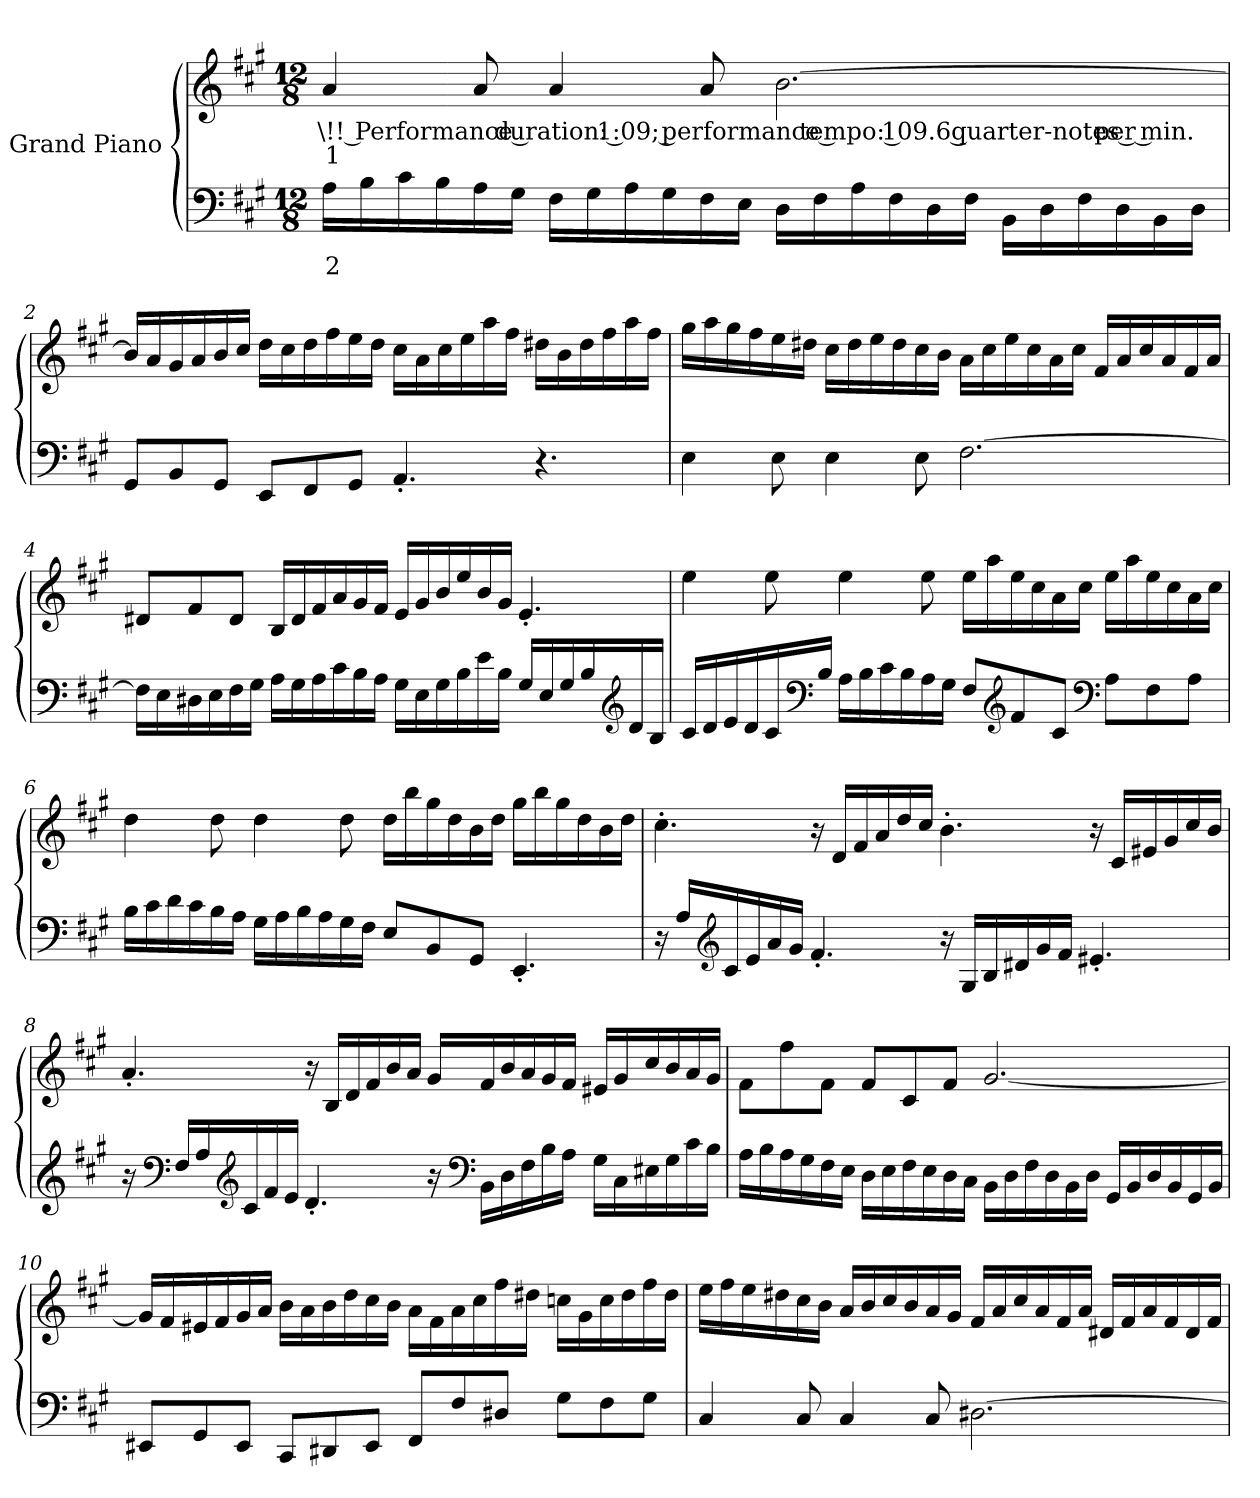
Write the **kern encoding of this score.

**kern	**text	**kern	**text	**text
*part2	*part2	*part1	*part1	*part1
*staff2	*staff2	*staff1	*staff1	*staff1
*I"Grand Piano	*	*I"Grand Piano	*	*
*clefF4	*	*clefG2	*	*
*k[f#c#g#]	*	*k[f#c#g#]	*	*
*M12/8	*	*M12/8	*	*
*MM109	*	*MM109	*	*
=1	=1	=1	=1	=1
!	!LO:LY:b	!	!LO:LY:b	!LO:LY:b
16Ai\LL	2	4aj/	\!! Performance duration: 1:09; performance tempo: 109.6 quarter-notes per min.	1
16Bi\	.	.	.	.
16c#i\	.	.	.	.
16Bi\	.	.	.	.
16Ai\	.	8aj/	.	.
16G#i\JJ	.	.	.	.
16F#i\LL	.	4aj/	.	.
16G#i\	.	.	.	.
16Ai\	.	.	.	.
16G#i\	.	.	.	.
16F#i\	.	8aj/	.	.
16Ei\JJ	.	.	.	.
16Di\LL	.	[2.bj\	.	.
16F#i\	.	.	.	.
16Ai\	.	.	.	.
16F#i\	.	.	.	.
16Di\	.	.	.	.
16F#i\JJ	.	.	.	.
16BBi\LL	.	.	.	.
16Di\	.	.	.	.
16F#i\	.	.	.	.
16Di\	.	.	.	.
16BBi\	.	.	.	.
16Di\JJ	.	.	.	.
!!LO:LB:g=z
=2	=2	=2	=2	=2
8GG#i/L	.	16bj/LL]	.	.
.	.	16aj/	.	.
8BBi/	.	16g#j/	.	.
.	.	16aj/	.	.
8GG#i/J	.	16bj/	.	.
.	.	16cc#j/JJ	.	.
8EEi/L	.	16ddj\LL	.	.
.	.	16cc#j\	.	.
8FF#i/	.	16ddj\	.	.
.	.	16ff#j\	.	.
8GG#i/J	.	16eej\	.	.
.	.	16ddj\JJ	.	.
4.AA'i/	.	16cc#j\LL	.	.
.	.	16aj\	.	.
.	.	16cc#j\	.	.
.	.	16eej\	.	.
.	.	16aaj\	.	.
.	.	16ff#j\JJ	.	.
4.r	.	16dd#Xj\LL	.	.
.	.	16bj\	.	.
.	.	16dd#j\	.	.
.	.	16ff#j\	.	.
.	.	16aaj\	.	.
.	.	16ff#j\JJ	.	.
!!LO:LB:g=z
=3	=3	=3	=3	=3
4Ei\	.	16gg#j\LL	.	.
.	.	16aaj\	.	.
.	.	16gg#j\	.	.
.	.	16ff#j\	.	.
8Ei\	.	16eej\	.	.
.	.	16dd#Xj\JJ	.	.
4Ei\	.	16cc#j\LL	.	.
.	.	16dd#j\	.	.
.	.	16eej\	.	.
.	.	16dd#j\	.	.
8Ei\	.	16cc#j\	.	.
.	.	16bj\JJ	.	.
[2.F#i\	.	16aj\LL	.	.
.	.	16cc#j\	.	.
.	.	16eej\	.	.
.	.	16cc#j\	.	.
.	.	16aj\	.	.
.	.	16cc#j\JJ	.	.
.	.	16f#j/LL	.	.
.	.	16aj/	.	.
.	.	16cc#j/	.	.
.	.	16aj/	.	.
.	.	16f#j/	.	.
.	.	16aj/JJ	.	.
!!LO:LB:g=z
=4	=4	=4	=4	=4
16F#i\LL]	.	8d#Xj/L	.	.
16Ei\	.	.	.	.
16D#Xi\	.	8f#j/	.	.
16Ei\	.	.	.	.
16F#i\	.	8d#j/J	.	.
16G#i\JJ	.	.	.	.
16Ai\LL	.	16Bj/LL	.	.
16G#i\	.	16d#j/	.	.
16Ai\	.	16f#j/	.	.
16c#i\	.	16aj/	.	.
16Bi\	.	16g#j/	.	.
16Ai\JJ	.	16f#j/JJ	.	.
16G#i\LL	.	16ej/LL	.	.
16Ei\	.	16g#j/	.	.
16G#i\	.	16bj/	.	.
16Bi\	.	16eej/	.	.
16ei\	.	16bj/	.	.
16Bi\JJ	.	16g#j/JJ	.	.
16G#i/LL	.	4.e'j/	.	.
16Ei/	.	.	.	.
16G#i/	.	.	.	.
16Bi/	.	.	.	.
*clefG2	*	*	*	*
16di/	.	.	.	.
16Bi/JJ	.	.	.	.
!!LO:LB:g=z
=5	=5	=5	=5	=5
16c#i/LL	.	4eej\	.	.
16di/	.	.	.	.
16ei/	.	.	.	.
16di/	.	.	.	.
16c#i/	.	8eej\	.	.
*clefF4	*	*	*	*
16Bi/JJ	.	.	.	.
16Ai\LL	.	4eej\	.	.
16Bi\	.	.	.	.
16c#i\	.	.	.	.
16Bi\	.	.	.	.
16Ai\	.	8eej\	.	.
16G#i\JJ	.	.	.	.
8F#i/L	.	16eej\LL	.	.
.	.	16aaj\	.	.
*clefG2	*	*	*	*
8f#i/	.	16eej\	.	.
.	.	16cc#j\	.	.
8c#i/J	.	16aj\	.	.
.	.	16cc#j\JJ	.	.
*clefF4	*	*	*	*
8Ai\L	.	16eej\LL	.	.
.	.	16aaj\	.	.
8F#i\	.	16eej\	.	.
.	.	16cc#j\	.	.
8Ai\J	.	16aj\	.	.
.	.	16cc#j\JJ	.	.
!!LO:PB:g=z
=6	=6	=6	=6	=6
16Bi\LL	.	4ddj\	.	.
16c#i\	.	.	.	.
16di\	.	.	.	.
16c#i\	.	.	.	.
16Bi\	.	8ddj\	.	.
16Ai\JJ	.	.	.	.
16G#i\LL	.	4ddj\	.	.
16Ai\	.	.	.	.
16Bi\	.	.	.	.
16Ai\	.	.	.	.
16G#i\	.	8ddj\	.	.
16F#i\JJ	.	.	.	.
8Ei/L	.	16ddj\LL	.	.
.	.	16bbj\	.	.
8BBi/	.	16gg#j\	.	.
.	.	16ddj\	.	.
8GG#i/J	.	16bj\	.	.
.	.	16ddj\JJ	.	.
4.EE'i/	.	16gg#j\LL	.	.
.	.	16bbj\	.	.
.	.	16gg#j\	.	.
.	.	16ddj\	.	.
.	.	16bj\	.	.
.	.	16ddj\JJ	.	.
!!LO:PB:g=z
=7	=7	=7	=7	=7
16r	.	4.cc#'j\	.	.
16Ai/LL	.	.	.	.
*clefG2	*	*	*	*
16c#i/	.	.	.	.
16ei/	.	.	.	.
16ai/	.	.	.	.
16g#i/JJ	.	.	.	.
4.f#'i/	.	16r	.	.
.	.	16dj/LL	.	.
.	.	16f#j/	.	.
.	.	16aj/	.	.
.	.	16ddj/	.	.
.	.	16cc#j/JJ	.	.
16r	.	4.b'j\	.	.
16G#i/LL	.	.	.	.
16Bi/	.	.	.	.
16d#Xi/	.	.	.	.
16g#i/	.	.	.	.
16f#i/JJ	.	.	.	.
4.e#X'i/	.	16r	.	.
.	.	16c#j/LL	.	.
.	.	16e#Xj/	.	.
.	.	16g#j/	.	.
.	.	16cc#j/	.	.
.	.	16bj/JJ	.	.
!!LO:LB:g=z
=8	=8	=8	=8	=8
16r	.	4.a'j/	.	.
*clefF4	*	*	*	*
16F#i/LL	.	.	.	.
16Ai/	.	.	.	.
*clefG2	*	*	*	*
16c#i/	.	.	.	.
16f#i/	.	.	.	.
16ei/JJ	.	.	.	.
4.d'i/	.	16r	.	.
.	.	16Bj/LL	.	.
.	.	16dj/	.	.
.	.	16f#j/	.	.
.	.	16bj/	.	.
.	.	16aj/JJ	.	.
16r	.	16g#j/LL	.	.
*clefF4	*	*	*	*
16BBi\LL	.	16f#j/	.	.
16Di\	.	16bj/	.	.
16F#i\	.	16aj/	.	.
16Bi\	.	16g#j/	.	.
16Ai\JJ	.	16f#j/JJ	.	.
16G#i\LL	.	16e#Xj/LL	.	.
16C#i\	.	16g#j/	.	.
16E#Xi\	.	16cc#j/	.	.
16G#i\	.	16bj/	.	.
16c#i\	.	16aj/	.	.
16Bi\JJ	.	16g#j/JJ	.	.
!!LO:LB:g=z
=9	=9	=9	=9	=9
16Ai\LL	.	8f#j\L	.	.
16Bi\	.	.	.	.
16Ai\	.	8ff#j\	.	.
16G#i\	.	.	.	.
16F#i\	.	8f#j\J	.	.
16Ei\JJ	.	.	.	.
16Di\LL	.	8f#j/L	.	.
16Ei\	.	.	.	.
16F#i\	.	8c#j/	.	.
16Ei\	.	.	.	.
16Di\	.	8f#j/J	.	.
16C#i\JJ	.	.	.	.
16BBi\LL	.	[2.g#j/	.	.
16Di\	.	.	.	.
16F#i\	.	.	.	.
16Di\	.	.	.	.
16BBi\	.	.	.	.
16Di\JJ	.	.	.	.
16GG#i/LL	.	.	.	.
16BBi/	.	.	.	.
16Di/	.	.	.	.
16BBi/	.	.	.	.
16GG#i/	.	.	.	.
16BBi/JJ	.	.	.	.
!!LO:LB:g=z
=10	=10	=10	=10	=10
8EE#Xi/L	.	16g#j/LL]	.	.
.	.	16f#j/	.	.
8GG#i/	.	16e#Xj/	.	.
.	.	16f#j/	.	.
8EE#i/J	.	16g#j/	.	.
.	.	16aj/JJ	.	.
8CC#i/L	.	16bj\LL	.	.
.	.	16aj\	.	.
8DD#Xi/	.	16bj\	.	.
.	.	16ddj\	.	.
8EE#i/J	.	16cc#j\	.	.
.	.	16bj\JJ	.	.
8FF#i/L	.	16aj\LL	.	.
.	.	16f#j\	.	.
8F#i/	.	16aj\	.	.
.	.	16cc#j\	.	.
8D#Xi/J	.	16ff#j\	.	.
.	.	16dd#Xj\JJ	.	.
8G#i\L	.	16ccnj\LL	.	.
.	.	16g#j\	.	.
8F#i\	.	16ccj\	.	.
.	.	16dd#j\	.	.
8G#i\J	.	16ff#j\	.	.
.	.	16dd#j\JJ	.	.
!!LO:LB:g=z
=11	=11	=11	=11	=11
4C#i/	.	16eej\LL	.	.
.	.	16ff#j\	.	.
.	.	16eej\	.	.
.	.	16dd#Xj\	.	.
8C#i/	.	16cc#j\	.	.
.	.	16bj\JJ	.	.
4C#i/	.	16aj/LL	.	.
.	.	16bj/	.	.
.	.	16cc#j/	.	.
.	.	16bj/	.	.
8C#i/	.	16aj/	.	.
.	.	16g#j/JJ	.	.
[2.D#Xi\	.	16f#j/LL	.	.
.	.	16aj/	.	.
.	.	16cc#j/	.	.
.	.	16aj/	.	.
.	.	16f#j/	.	.
.	.	16aj/JJ	.	.
.	.	16d#Xj/LL	.	.
.	.	16f#j/	.	.
.	.	16aj/	.	.
.	.	16f#j/	.	.
.	.	16d#j/	.	.
.	.	16f#j/JJ	.	.
=	=	=	=	=
*-	*-	*-	*-	*-
